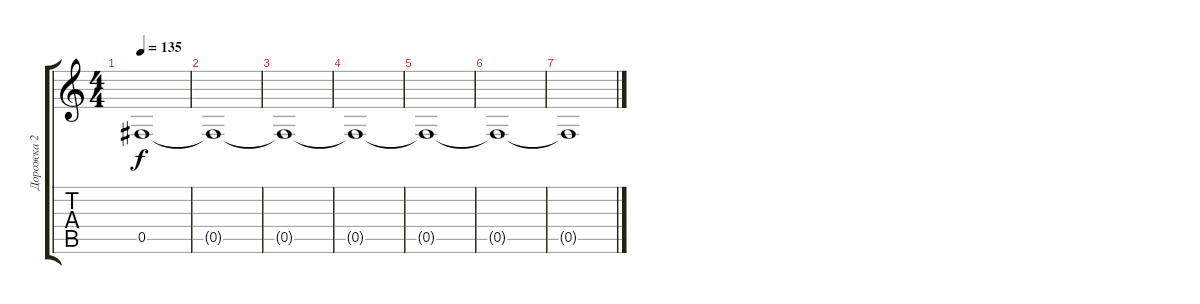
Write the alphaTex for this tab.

\track ("Дорожка 2" "Дорожка 2") {instrument acousticguitarsteel}
\staff {score tabs}
\tuning (Db4 Ab3 E3 B2 Gb2 Db2) {hide}
\ts (4 4)
\tempo 135
\clef g2
\ks c
0.5.1{dy f instrument overdrivenguitar} |
0.5{t}.1 |
0.5{t}.1 |
0.5{t}.1 |
0.5{t}.1 |
0.5{t}.1 |
0.5{t}.1
